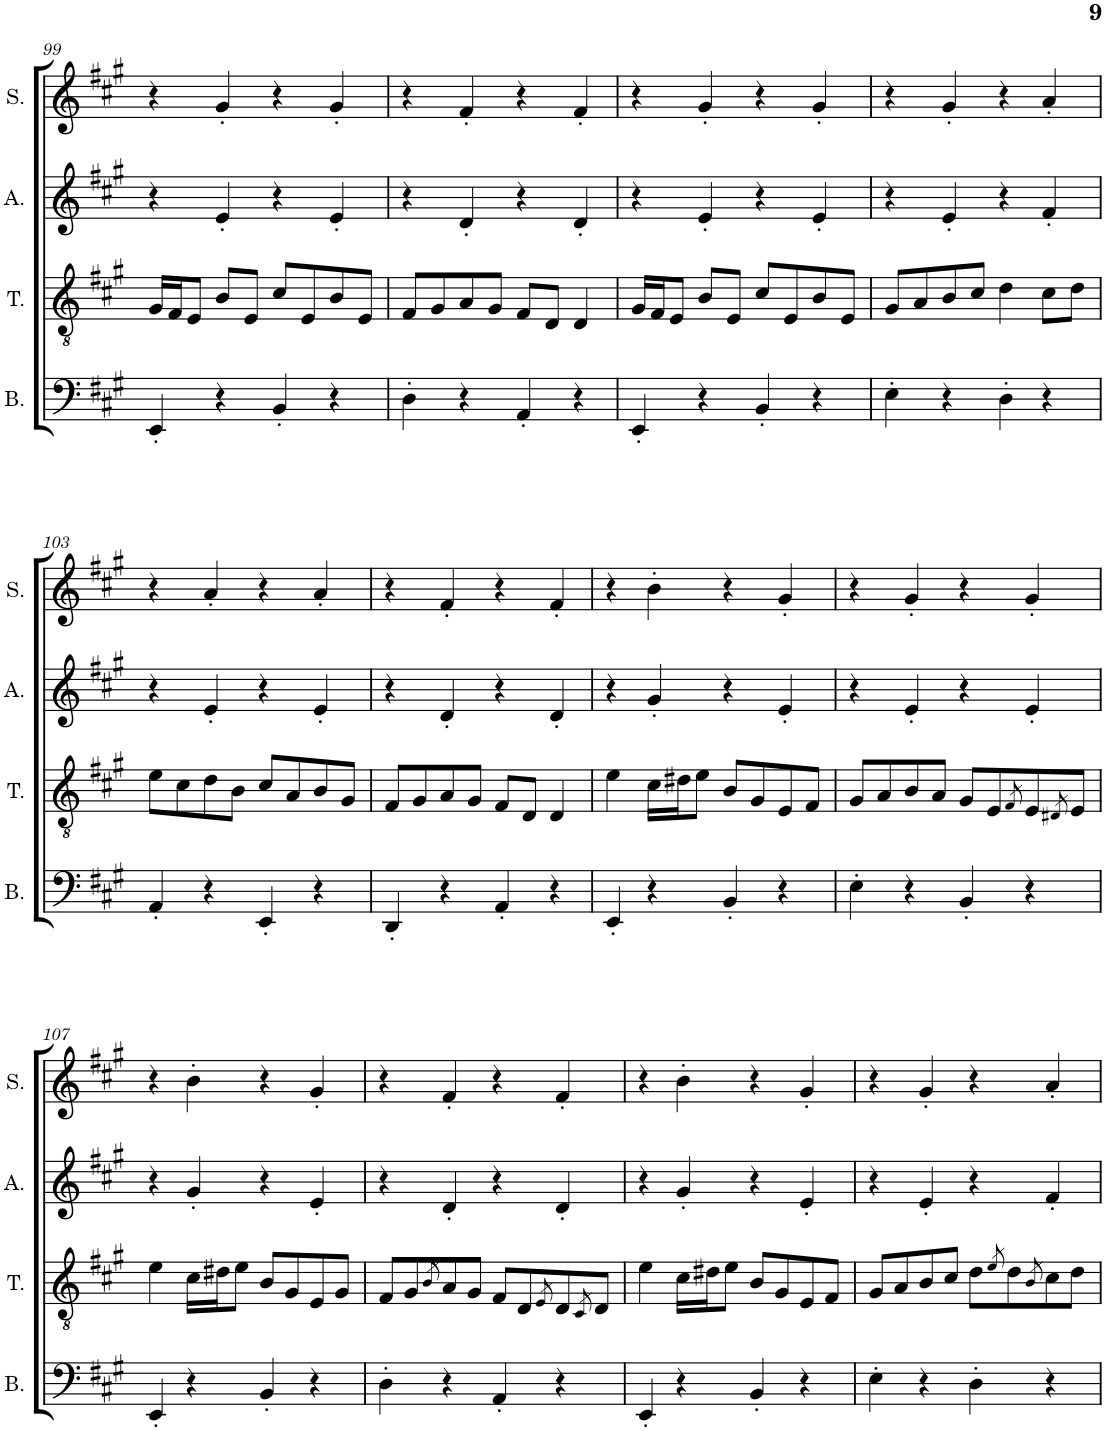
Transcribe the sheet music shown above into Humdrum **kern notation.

**kern	**kern	**kern	**kern
*part4	*part3	*part2	*part1
*staff4	*staff3	*staff2	*staff1
*I"Bass	*I"Tenor	*I"Alto	*I"Soprano
*I'B.	*I'T.	*I'A.	*I'S.
!!LO:PB:g=z
*clefF4	*clefGv2	*clefG2	*clefG2
*k[f#c#g#]	*k[f#c#g#]	*k[f#c#g#]	*k[f#c#g#]
*M4/4	*M4/4	*M4/4	*M4/4
=99	=99	=99	=99
4EE'/	16G#/LL	4r	4r
.	16F#/J	.	.
.	8E/J	.	.
4r	8B/L	4e'/	4g#'/
.	8E/J	.	.
4BB'/	8c#/L	4r	4r
.	8E/	.	.
4r	8B/	4e'/	4g#'/
.	8E/J	.	.
=100	=100	=100	=100
4D'\	8F#/L	4r	4r
.	8G#/	.	.
4r	8A/	4d'/	4f#'/
.	8G#/J	.	.
4AA'/	8F#/L	4r	4r
.	8D/J	.	.
4r	4D/	4d'/	4f#'/
=101	=101	=101	=101
4EE'/	16G#/LL	4r	4r
.	16F#/J	.	.
.	8E/J	.	.
4r	8B/L	4e'/	4g#'/
.	8E/J	.	.
4BB'/	8c#/L	4r	4r
.	8E/	.	.
4r	8B/	4e'/	4g#'/
.	8E/J	.	.
=102	=102	=102	=102
4E'\	8G#/L	4r	4r
.	8A/	.	.
4r	8B/	4e'/	4g#'/
.	8c#/J	.	.
4D'\	4d\	4r	4r
4r	8c#\L	4f#'/	4a'/
.	8d\J	.	.
!!LO:LB:g=z
=103	=103	=103	=103
4AA'/	8e\L	4r	4r
.	8c#\	.	.
4r	8d\	4e'/	4a'/
.	8B\J	.	.
4EE'/	8c#/L	4r	4r
.	8A/	.	.
4r	8B/	4e'/	4a'/
.	8G#/J	.	.
=104	=104	=104	=104
4DD'/	8F#/L	4r	4r
.	8G#/	.	.
4r	8A/	4d'/	4f#'/
.	8G#/J	.	.
4AA'/	8F#/L	4r	4r
.	8D/J	.	.
4r	4D/	4d'/	4f#'/
=105	=105	=105	=105
4EE'/	4e\	4r	4r
4r	16c#\LL	4g#'/	4b'\
.	16d#X\J	.	.
.	8e\J	.	.
4BB'/	8B/L	4r	4r
.	8G#/	.	.
4r	8E/	4e'/	4g#'/
.	8F#/J	.	.
=106	=106	=106	=106
4E'\	8G#/L	4r	4r
.	8A/	.	.
4r	8B/	4e'/	4g#'/
.	8A/J	.	.
4BB'/	8G#/L	4r	4r
.	8E/	.	.
.	8qF#/	.	.
4r	8E/	4e'/	4g#'/
.	8qD#X/	.	.
.	8E/J	.	.
!!LO:LB:g=z
=107	=107	=107	=107
4EE'/	4e\	4r	4r
4r	16c#\LL	4g#'/	4b'\
.	16d#X\J	.	.
.	8e\J	.	.
4BB'/	8B/L	4r	4r
.	8G#/	.	.
4r	8E/	4e'/	4g#'/
.	8G#/J	.	.
=108	=108	=108	=108
4D'\	8F#/L	4r	4r
.	8G#/	.	.
.	8qB/	.	.
4r	8A/	4d'/	4f#'/
.	8G#/J	.	.
4AA'/	8F#/L	4r	4r
.	8D/	.	.
.	8qE/	.	.
4r	8D/	4d'/	4f#'/
.	8qC#/	.	.
.	8D/J	.	.
=109	=109	=109	=109
4EE'/	4e\	4r	4r
4r	16c#\LL	4g#'/	4b'\
.	16d#X\J	.	.
.	8e\J	.	.
4BB'/	8B/L	4r	4r
.	8G#/	.	.
4r	8E/	4e'/	4g#'/
.	8F#/J	.	.
=110	=110	=110	=110
4E'\	8G#/L	4r	4r
.	8A/	.	.
4r	8B/	4e'/	4g#'/
.	8c#/J	.	.
4D'\	8d\L	4r	4r
.	8qe/	.	.
.	8d\	.	.
.	8qB/	.	.
4r	8c#\	4f#'/	4a'/
.	8d\J	.	.
=	=	=	=
*-	*-	*-	*-
